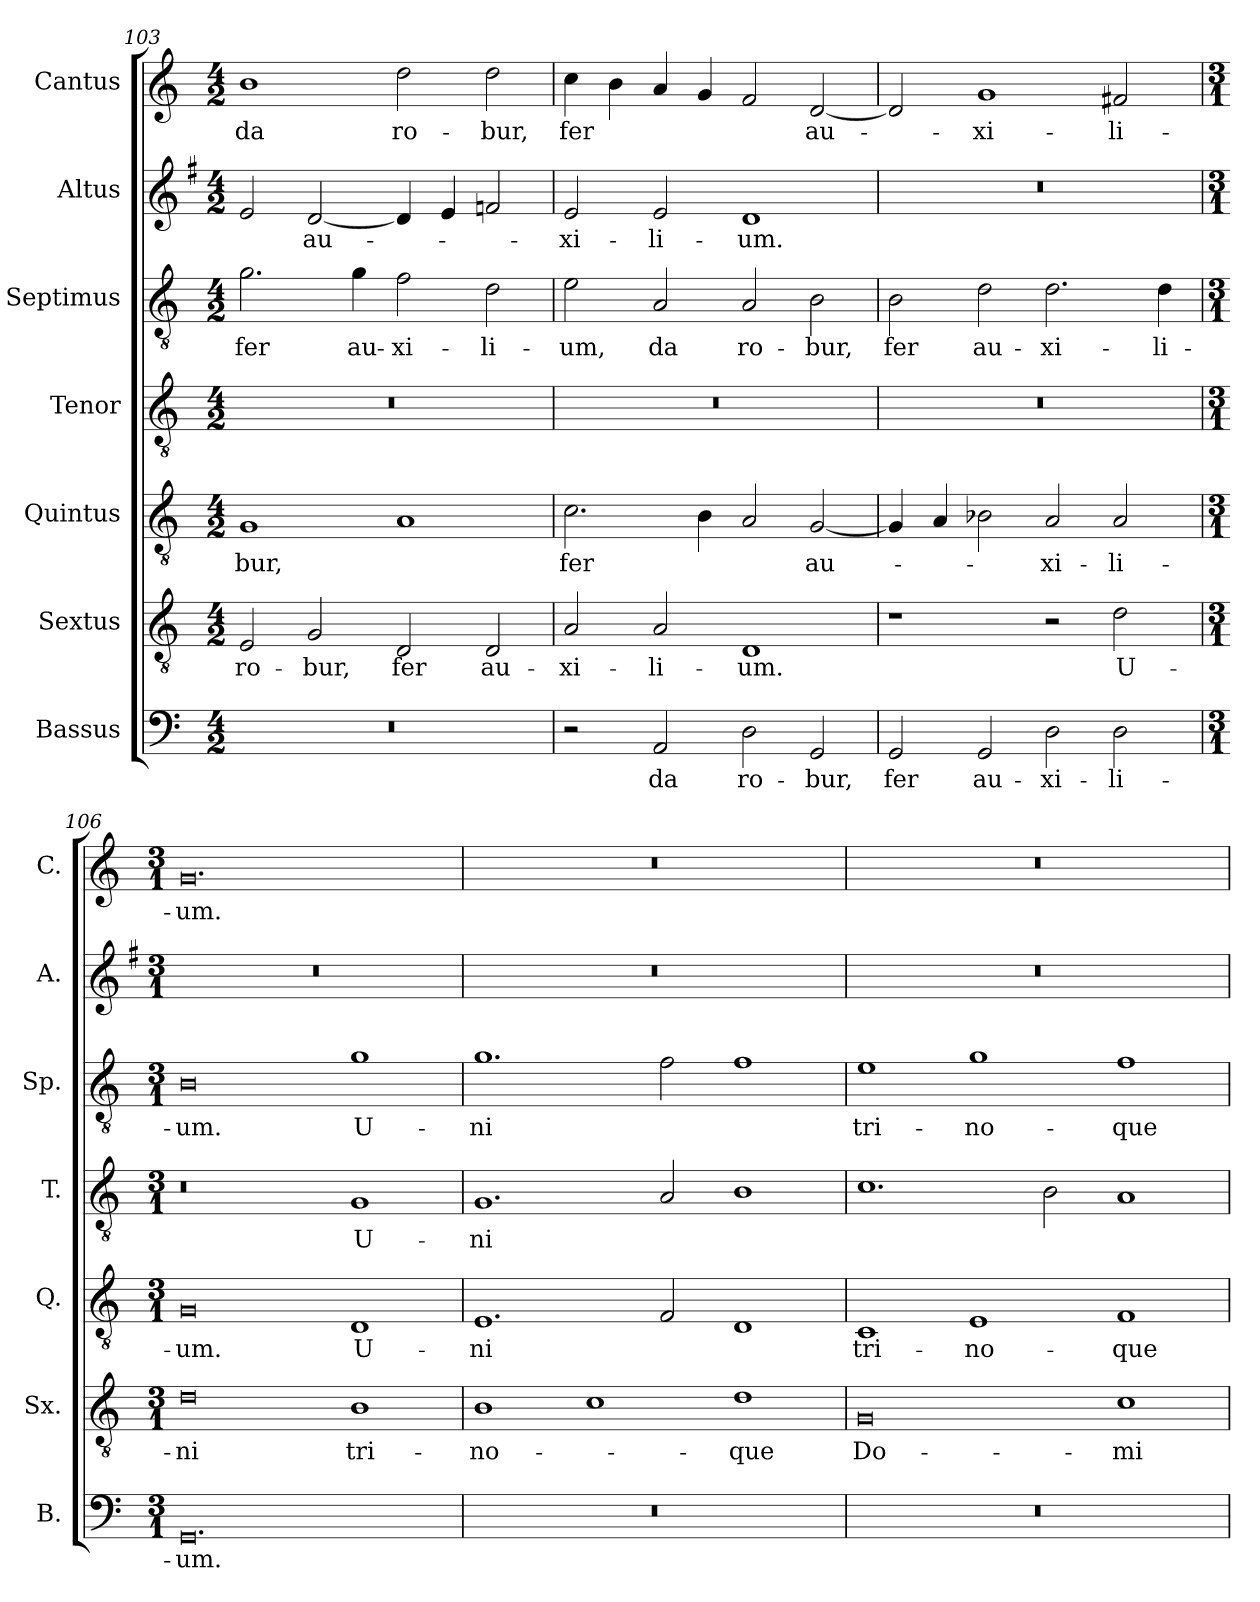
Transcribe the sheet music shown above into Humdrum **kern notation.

**kern	**text	**kern	**text	**kern	**text	**kern	**text	**kern	**text	**kern	**text	**kern	**text
*part7	*part7	*part6	*part6	*part5	*part5	*part4	*part4	*part3	*part3	*part2	*part2	*part1	*part1
*staff7	*staff7	*staff6	*staff6	*staff5	*staff5	*staff4	*staff4	*staff3	*staff3	*staff2	*staff2	*staff1	*staff1
*I"Bassus	*	*I"Sextus	*	*I"Quintus	*	*I"Tenor	*	*I"Septimus	*	*I"Altus	*	*I"Cantus	*
*I'B.	*	*I'Sx.	*	*I'Q.	*	*I'T.	*	*I'Sp.	*	*I'A.	*	*I'C.	*
*clefF4	*	*clefGv2	*	*clefGv2	*	*clefGv2	*	*clefGv2	*	*clefG2	*	*clefG2	*
*k[]	*	*k[]	*	*k[]	*	*k[]	*	*k[]	*	*k[f#]	*	*k[]	*
*M4/2	*	*M4/2	*	*M4/2	*	*M4/2	*	*M4/2	*	*M4/2	*	*M4/2	*
=103	=103	=103	=103	=103	=103	=103	=103	=103	=103	=103	=103	=103	=103
!	!	!	!LO:LY:b	!	!LO:LY:b	!	!	!	!LO:LY:b	!	!	!	!LO:LY:b
0r	.	2E/	ro-	1G	-bur,	0r	.	2.g\	fer	2e/	.	1b	da
!	!	!	!LO:LY:b	!	!	!	!	!	!	!	!LO:LY:b	!	!
.	.	2G/	-bur,	.	.	.	.	.	.	[2d/	au-	.	.
!	!	!	!	!	!	!	!	!	!LO:LY:b	!	!	!	!
.	.	.	.	.	.	.	.	4g\	au-	.	.	.	.
!	!	!	!LO:LY:b	!	!	!	!	!	!LO:LY:b	!	!	!	!LO:LY:b
.	.	2D/	fer	1A	.	.	.	2f\	-xi-	4d/]	.	2dd\	ro-
.	.	.	.	.	.	.	.	.	.	4e/	.	.	.
!	!	!	!LO:LY:b	!	!	!	!	!	!LO:LY:b	!	!	!	!LO:LY:b
.	.	2D/	au-	.	.	.	.	2d\	-li-	2fn/	.	2dd\	-bur,
!!LO:LB:g=z
=104	=104	=104	=104	=104	=104	=104	=104	=104	=104	=104	=104	=104	=104
!	!	!	!LO:LY:b	!	!LO:LY:b	!	!	!	!LO:LY:b	!	!LO:LY:b	!	!LO:LY:b
2r	.	2A/	-xi-	2.c\	fer	0r	.	2e\	-um,	2e/	-xi-	4cc\	fer
.	.	.	.	.	.	.	.	.	.	.	.	4b\	.
!	!LO:LY:b	!	!LO:LY:b	!	!	!	!	!	!LO:LY:b	!	!LO:LY:b	!	!
2AA/	da	2A/	-li-	.	.	.	.	2A/	da	2e/	-li-	4a/	.
.	.	.	.	4B\	.	.	.	.	.	.	.	4g/	.
!	!LO:LY:b	!	!LO:LY:b	!	!	!	!	!	!LO:LY:b	!	!LO:LY:b	!	!
2D\	ro-	1D	-um.	2A/	.	.	.	2A/	ro-	1d	-um.	2f/	.
!	!LO:LY:b	!	!	!	!LO:LY:b	!	!	!	!LO:LY:b	!	!	!	!LO:LY:b
2GG/	-bur,	.	.	[2G/	au-	.	.	2B\	-bur,	.	.	[2d/	au-
=105	=105	=105	=105	=105	=105	=105	=105	=105	=105	=105	=105	=105	=105
!	!LO:LY:b	!	!	!	!	!	!	!	!LO:LY:b	!	!	!	!
2GG/	fer	1r	.	4G/]	.	0r	.	2B\	fer	0r	.	2d/]	.
.	.	.	.	4A/	.	.	.	.	.	.	.	.	.
!	!LO:LY:b	!	!	!	!	!	!	!	!LO:LY:b	!	!	!	!LO:LY:b
2GG/	au-	.	.	2B-X\	.	.	.	2d\	au-	.	.	1g	-xi-
!	!LO:LY:b	!	!	!	!LO:LY:b	!	!	!	!LO:LY:b	!	!	!	!
2D\	-xi-	2r	.	2A/	-xi-	.	.	2.d\	-xi-	.	.	.	.
!	!LO:LY:b	!	!LO:LY:b	!	!LO:LY:b	!	!	!	!	!	!	!	!LO:LY:b
2D\	-li-	2d\	U-	2A/	-li-	.	.	.	.	.	.	2f#X/	-li-
!	!	!	!	!	!	!	!	!	!LO:LY:b	!	!	!	!
.	.	.	.	.	.	.	.	4d\	-li-	.	.	.	.
=106	=106	=106	=106	=106	=106	=106	=106	=106	=106	=106	=106	=106	=106
*M3/1	*	*M3/1	*	*M3/1	*	*M3/1	*	*M3/1	*	*M3/1	*	*M3/1	*
!	!LO:LY:b	!	!LO:LY:b	!	!LO:LY:b	!	!	!	!LO:LY:b	!	!	!	!LO:LY:b
0.GG	-um.	0d	-ni	0G	-um.	0r	.	0B	-um.	0.r	.	0.g	-um.
!	!	!	!LO:LY:b	!	!LO:LY:b	!	!LO:LY:b	!	!LO:LY:b	!	!	!	!
.	.	1B	tri-	1D	U-	1G	U-	1g	U-	.	.	.	.
=107	=107	=107	=107	=107	=107	=107	=107	=107	=107	=107	=107	=107	=107
!	!	!	!LO:LY:b	!	!LO:LY:b	!	!LO:LY:b	!	!LO:LY:b	!	!	!	!
0.r	.	1B	-no-	1.E	-ni	1.G	-ni	1.g	-ni	0.r	.	0.r	.
.	.	1c	.	.	.	.	.	.	.	.	.	.	.
.	.	.	.	2F/	.	2A/	.	2f\	.	.	.	.	.
!	!	!	!LO:LY:b	!	!	!	!	!	!	!	!	!	!
.	.	1d	-que	1D	.	1B	.	1f	.	.	.	.	.
=108	=108	=108	=108	=108	=108	=108	=108	=108	=108	=108	=108	=108	=108
!	!	!	!LO:LY:b	!	!LO:LY:b	!	!	!	!LO:LY:b	!	!	!	!
0.r	.	0G	Do-	1C	tri-	1.c	.	1e	tri-	0.r	.	0.r	.
!	!	!	!	!	!LO:LY:b	!	!	!	!LO:LY:b	!	!	!	!
.	.	.	.	1E	-no-	.	.	1g	-no-	.	.	.	.
.	.	.	.	.	.	2B\	.	.	.	.	.	.	.
!	!	!	!LO:LY:b	!	!LO:LY:b	!	!	!	!LO:LY:b	!	!	!	!
.	.	1c	-mi-	1F	-que	1A	.	1f	-que	.	.	.	.
=	=	=	=	=	=	=	=	=	=	=	=	=	=
*-	*-	*-	*-	*-	*-	*-	*-	*-	*-	*-	*-	*-	*-
